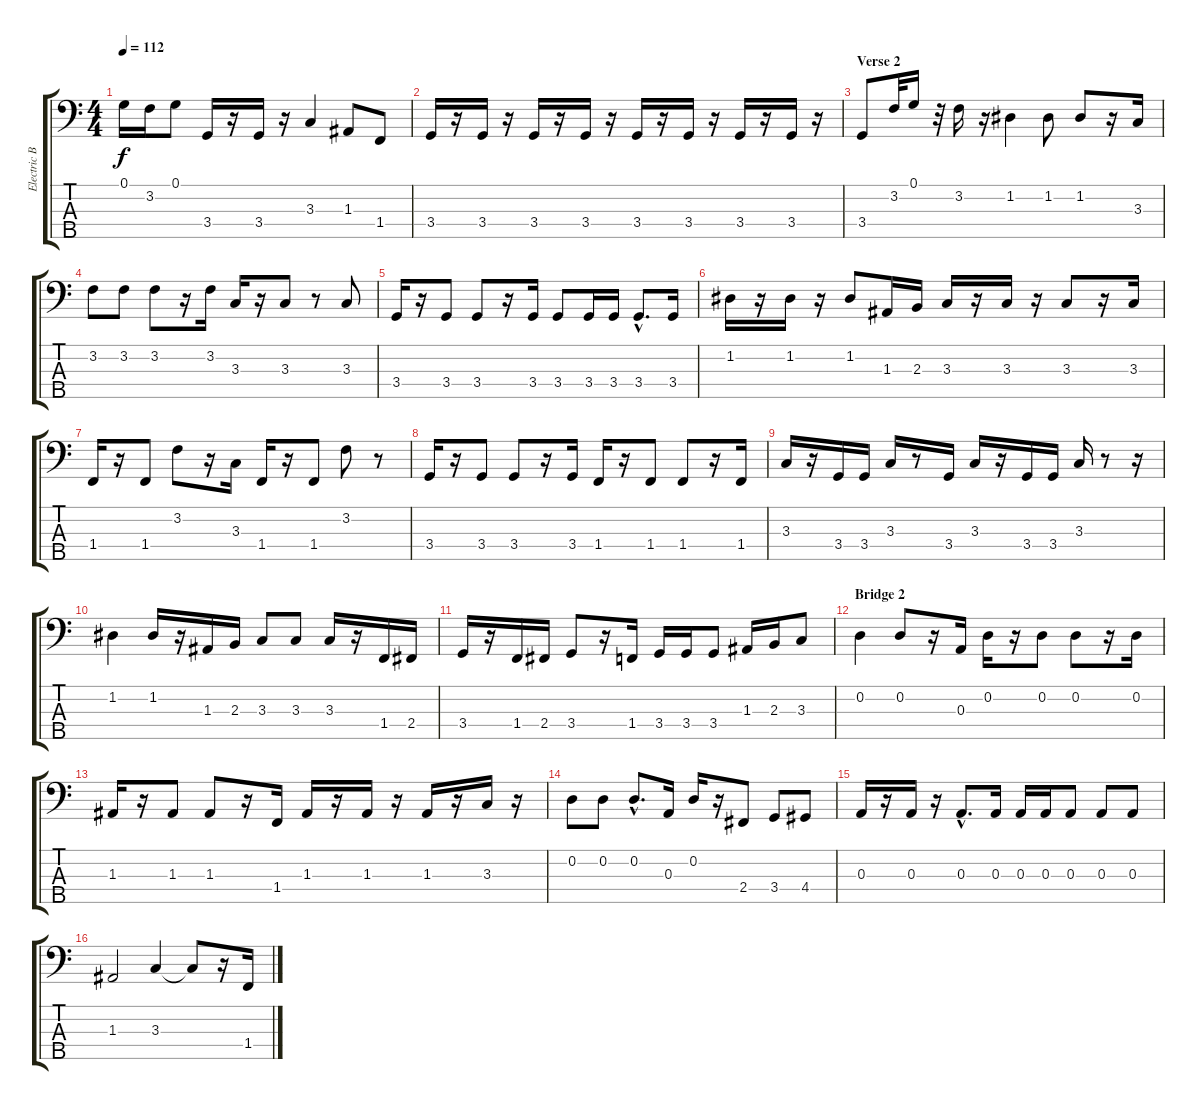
\track ("Electric Bass" "Electric B") {instrument electricbasspick}
\staff {score tabs}
\tuning (G2 D2 A1 E1 B0) {hide}
\ts (4 4)
\tempo 112
\clef f4
\ks c
0.1.16{dy f} 3.2.16 0.1.8 3.4.16 r.16 3.4.16 r.16 3.3.4 1.3.8 1.4.8 |
3.4.16 r.16 3.4.16 r.16 3.4.16 r.16 3.4.16 r.16 3.4.16 r.16 3.4.16 r.16 3.4.16 r.16 3.4.16 r.16 |
\section ("" "Verse 2")
3.4.8 3.2.32 0.1.16 r.32 3.2.16 r.16 1.2.4 1.2.8 1.2.8 r.16 3.3.16 |
3.2.8 3.2.8 3.2.8 r.16 3.2.16 3.3.16 r.16 3.3.8 r.8 3.3.8 |
3.4.16 r.16 3.4.8 3.4.8 r.16 3.4.16 3.4.8 3.4.16 3.4.16 3.4{hac}.8{d} 3.4.16 |
1.2.16 r.16 1.2.16 r.16 1.2.8 1.3.16 2.3.16 3.3.16 r.16 3.3.16 r.16 3.3.8 r.16 3.3.16 |
1.4.16 r.16 1.4.8 3.2.8 r.16 3.3.16 1.4.16 r.16 1.4.8 3.2.8 r.8 |
3.4.16 r.16 3.4.8 3.4.8 r.16 3.4.16 1.4.16 r.16 1.4.8 1.4.8 r.16 1.4.16 |
3.3.16 r.16 3.4.16 3.4.16 3.3.16 r.8 3.4.16 3.3.16 r.16 3.4.16 3.4.16 3.3.16 r.8 r.16 |
1.2.4 1.2.16 r.16 1.3.16 2.3.16 3.3.8 3.3.8 3.3.16 r.16 1.4.16 2.4.16 |
3.4.16 r.16 1.4.16 2.4.16 3.4.8 r.16 1.4.16 3.4.16 3.4.16 3.4.8 1.3.16 2.3.16 3.3.8 |
\section ("" "Bridge 2")
0.2.4 0.2.8 r.16 0.3.16 0.2.16 r.16 0.2.8 0.2.8 r.16 0.2.16 |
1.3.16 r.16 1.3.8 1.3.8 r.16 1.4.16 1.3.16 r.16 1.3.16 r.16 1.3.16 r.16 3.3.16 r.16 |
0.2.8 0.2.8 0.2{hac}.8{d} 0.3.16 0.2.16 r.16 2.4.8 3.4.8 4.4.8 |
0.3.16 r.16 0.3.16 r.16 0.3{hac}.8{d} 0.3.16 0.3.16 0.3.16 0.3.8 0.3.8 0.3.8 |
1.3.2 3.3.4 3.3{t}.8 r.16 1.4.16
